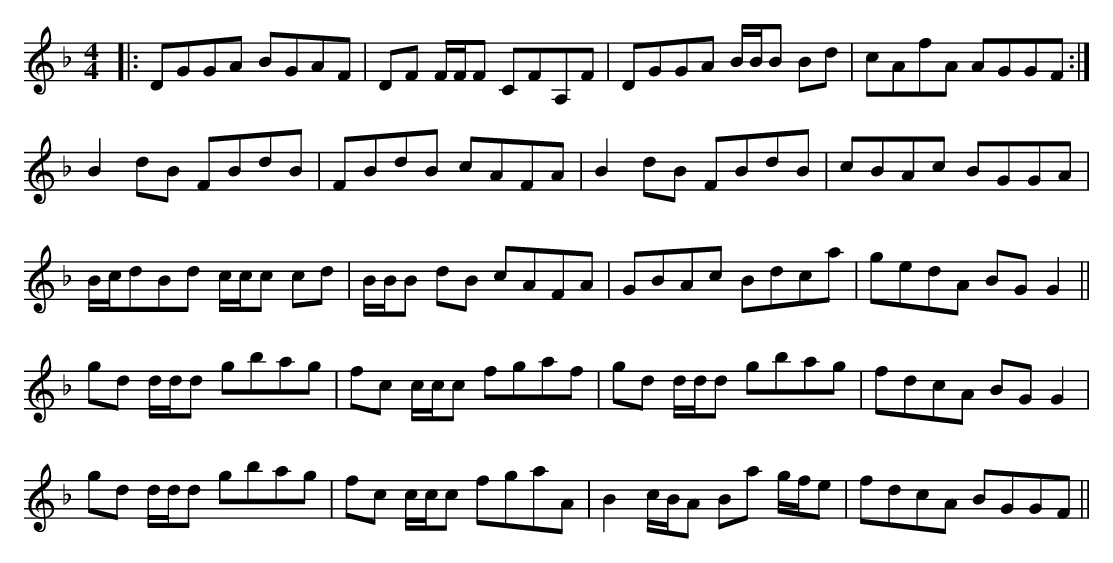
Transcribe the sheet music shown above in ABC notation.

X:1
M:4/4
K:Gdor
|:DGGA BGAF|DF F/F/F CFA,F|DGGA B/B/B Bd|cAfA AGGF:|
B2dB FBdB|FBdB cAFA|B2dB FBdB|cBAc BGGA|
B/c/dBd c/c/c cd|B/B/B dB cAFA|GBAc Bdca|gedA BGG2||
gd d/d/d gbag|fc c/c/c fgaf|gd d/d/d gbag|fdcA BGG2|
gd d/d/d gbag|fc c/c/c fgaA|B2 c/B/A Ba g/f/e|fdcA BGGF||
